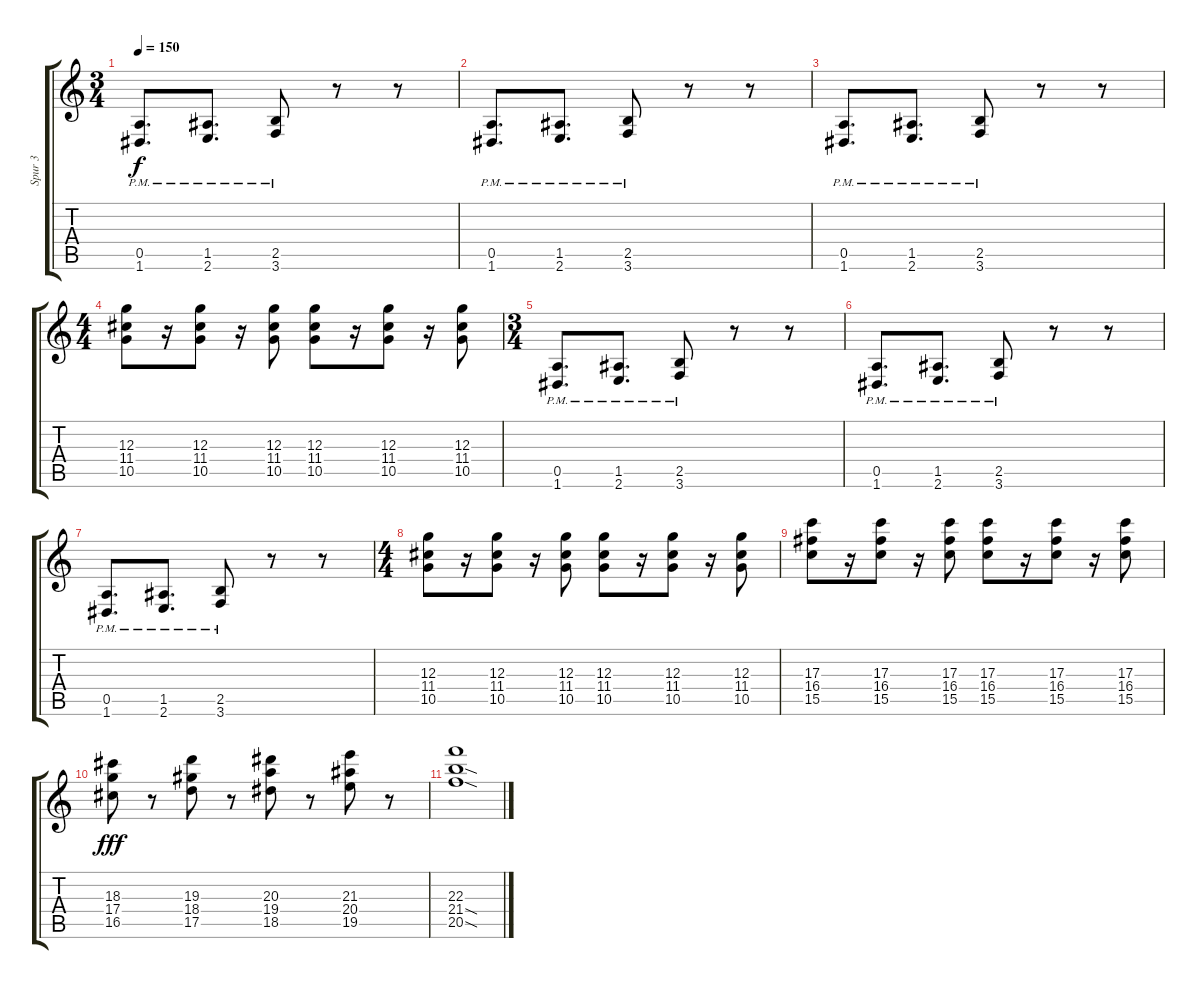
\track ("Spur 3" "Spur 3") {instrument distortionguitar}
\staff {score tabs}
\tuning (E4 B3 G3 D3 A2 D2) {hide}
\ts (3 4)
\tempo 150
\clef g2
\ks c
(0.5{pm} 1.6{pm}).8{d dy f} (1.5{pm} 2.6{pm}).8{d} (2.5{pm} 3.6{pm}).8 r.8 r.8 |
(0.5{pm} 1.6{pm}).8{d} (1.5{pm} 2.6{pm}).8{d} (2.5{pm} 3.6{pm}).8 r.8 r.8 |
(0.5{pm} 1.6{pm}).8{d} (1.5{pm} 2.6{pm}).8{d} (2.5{pm} 3.6{pm}).8 r.8 r.8 |
\ts (4 4)
(12.3 11.4 10.5).8 r.16 (12.3 11.4 10.5).8 r.16 (12.3 11.4 10.5).8 (12.3 11.4 10.5).8 r.16 (12.3 11.4 10.5).8 r.16 (12.3 11.4 10.5).8 |
\ts (3 4)
(0.5{pm} 1.6{pm}).8{d} (1.5{pm} 2.6{pm}).8{d} (2.5{pm} 3.6{pm}).8 r.8 r.8 |
(0.5{pm} 1.6{pm}).8{d} (1.5{pm} 2.6{pm}).8{d} (2.5{pm} 3.6{pm}).8 r.8 r.8 |
(0.5{pm} 1.6{pm}).8{d} (1.5{pm} 2.6{pm}).8{d} (2.5{pm} 3.6{pm}).8 r.8 r.8 |
\ts (4 4)
(12.3 11.4 10.5).8 r.16 (12.3 11.4 10.5).8 r.16 (12.3 11.4 10.5).8 (12.3 11.4 10.5).8 r.16 (12.3 11.4 10.5).8 r.16 (12.3 11.4 10.5).8 |
(17.3 16.4 15.5).8 r.16 (17.3 16.4 15.5).8 r.16 (17.3 16.4 15.5).8 (17.3 16.4 15.5).8 r.16 (17.3 16.4 15.5).8 r.16 (17.3 16.4 15.5).8 |
(18.3 17.4 16.5).8{dy fff} r.8 (19.3 18.4 17.5).8 r.8 (20.3 19.4 18.5).8 r.8 (21.3 20.4 19.5).8 r.8 |
(22.3 21.4{sod} 20.5{sod}).1
